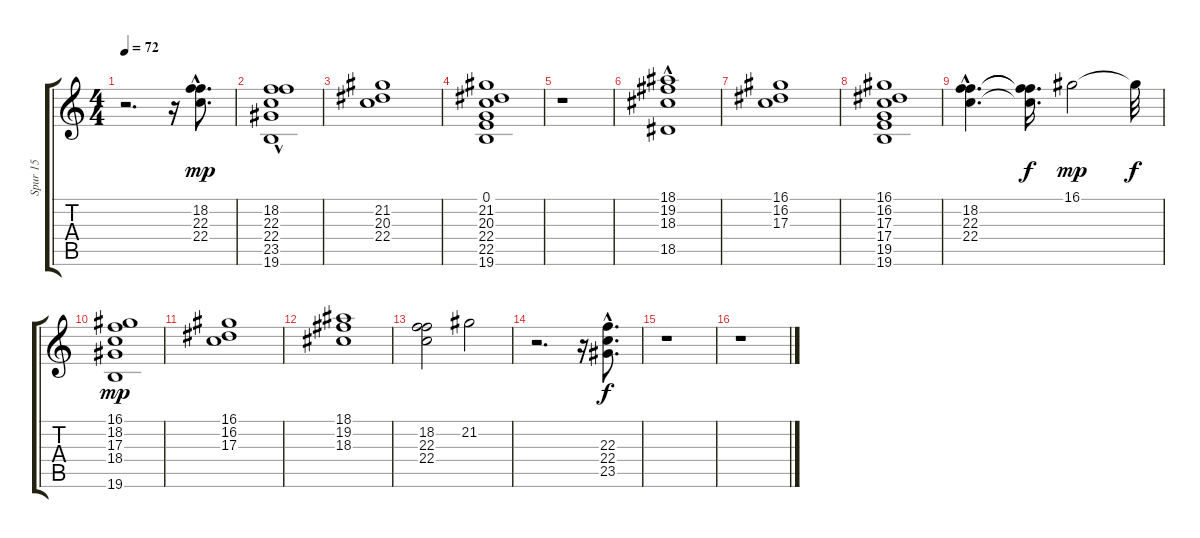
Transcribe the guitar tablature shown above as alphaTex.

\track ("Spur 15" "Spur 15") {instrument pad5bowed}
\staff {score tabs}
\tuning (E4 B3 G3 D3 A2 E2) {hide}
\ts (4 4)
\tempo 72
\clef g2
\ks c
r.2{d dy mp} r.16 (18.2{hac} 22.3{hac} 22.4{hac}).8{d} |
(18.2 22.3 22.4 23.5{hac} 19.6{hac}).1 |
(21.2 20.3 22.4).1 |
(0.1 21.2 20.3 22.4 22.5 19.6).1 |
r.1 |
(18.1 19.2 18.3 18.5{hac}).1 |
(16.1 16.2 17.3).1 |
(16.1 16.2 17.3 17.4 19.5 19.6).1 |
(18.2{hac} 22.3{hac} 22.4{hac}).4{d} (18.2{t} 22.3{t} 22.4{t}).16{d dy f} 16.1.2{dy mp} 16.1{t}.32{dy f} |
(16.1 18.2 17.3 18.4 19.6).1{dy mp} |
(16.1 16.2 17.3).1 |
(18.1 19.2 18.3).1 |
(18.2 22.3 22.4).2 21.2.2 |
r.2{d} r.16 (22.3{hac} 22.4{hac} 23.5{hac}).8{d dy f} |
r.1 |
r.1
